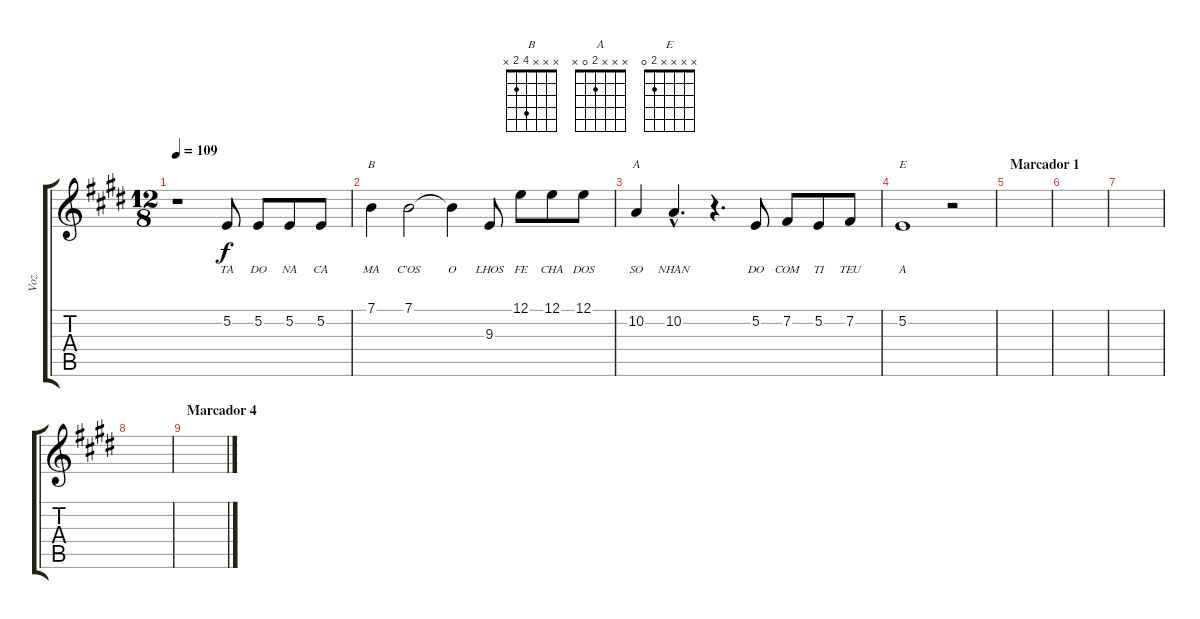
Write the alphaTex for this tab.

\track ("Voz" "Voz") {instrument stringensemble1}
\staff {score tabs}
\tuning (E4 B3 G3 D3 A2 E2) {hide}
\chord ("B" x x x 4 2 x)
\chord ("A" x x x 2 0 x)
\chord ("E" x x x x 2 0)
\ts (12 8)
\tempo 109
\clef g2
\ks e
r.1{dy f} 5.2.8{lyrics (0 "TA") lyrics (1 "") lyrics (2 "") lyrics (3 "") lyrics (4 "")} 5.2.8{lyrics (0 "DO") lyrics (1 "") lyrics (2 "") lyrics (3 "") lyrics (4 "")} 5.2.8{lyrics (0 "NA") lyrics (1 "") lyrics (2 "") lyrics (3 "") lyrics (4 "")} 5.2.8{lyrics (0 "CA") lyrics (1 "") lyrics (2 "") lyrics (3 "") lyrics (4 "")} |
7.1.4{ch "B" lyrics (0 "MA") lyrics (1 "") lyrics (2 "") lyrics (3 "") lyrics (4 "")} 7.1.2{lyrics (0 "C'OS") lyrics (1 "") lyrics (2 "") lyrics (3 "") lyrics (4 "")} 7.1{t}.4{lyrics (0 "O") lyrics (1 "") lyrics (2 "") lyrics (3 "") lyrics (4 "")} 9.3.8{lyrics (0 "LHOS") lyrics (1 "") lyrics (2 "") lyrics (3 "") lyrics (4 "")} 12.1.8{lyrics (0 "FE") lyrics (1 "") lyrics (2 "") lyrics (3 "") lyrics (4 "")} 12.1.8{lyrics (0 "CHA") lyrics (1 "") lyrics (2 "") lyrics (3 "") lyrics (4 "")} 12.1.8{lyrics (0 "DOS") lyrics (1 "") lyrics (2 "") lyrics (3 "") lyrics (4 "")} |
10.2.4{ch "A" lyrics (0 "SO") lyrics (1 "") lyrics (2 "") lyrics (3 "") lyrics (4 "")} 10.2{hac}.4{d lyrics (0 "NHAN") lyrics (1 "") lyrics (2 "") lyrics (3 "") lyrics (4 "")} r.4{d} 5.2.8{lyrics (0 "DO") lyrics (1 "") lyrics (2 "") lyrics (3 "") lyrics (4 "")} 7.2.8{lyrics (0 "COM") lyrics (1 "") lyrics (2 "") lyrics (3 "") lyrics (4 "")} 5.2.8{lyrics (0 "TI") lyrics (1 "") lyrics (2 "") lyrics (3 "") lyrics (4 "")} 7.2.8{lyrics (0 "TEU") lyrics (1 "") lyrics (2 "") lyrics (3 "") lyrics (4 "")} |
5.2.1{ch "E" lyrics (0 "A") lyrics (1 "") lyrics (2 "") lyrics (3 "") lyrics (4 "")} r.2 |
\section ("" "Marcador 1")
|
|
|
|
\section ("" "Marcador 4")
